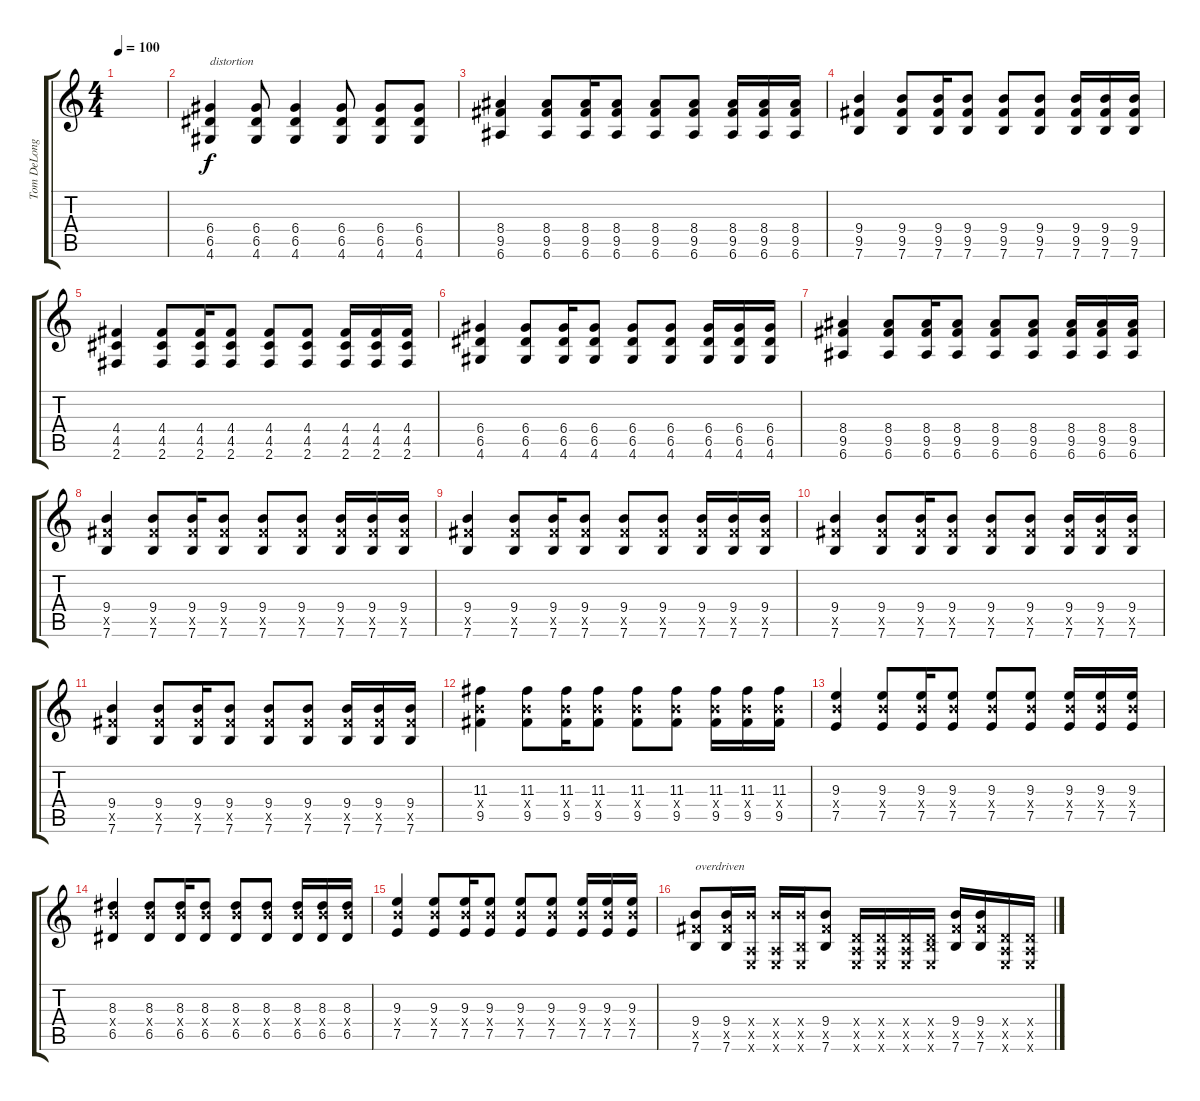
\track ("Tom DeLonge (E-Gitarre)" "Tom DeLong") {instrument overdrivenguitar}
\staff {score tabs}
\tuning (E4 B3 G3 D3 A2 E2) {hide}
\ts (4 4)
\tempo 100
\clef g2
\ks c
|
(6.4 6.5 4.6).4{txt "distortion" volume 16 instrument distortionguitar} (6.4 6.5 4.6).8 (6.4 6.5 4.6).4 (6.4 6.5 4.6).8 (6.4 6.5 4.6).8 (6.4 6.5 4.6).8 |
(8.4 9.5 6.6).4 (8.4 9.5 6.6).8 (8.4 9.5 6.6).16 (8.4 9.5 6.6).8 (8.4 9.5 6.6).8 (8.4 9.5 6.6).8 (8.4 9.5 6.6).16 (8.4 9.5 6.6).16 (8.4 9.5 6.6).16 |
(9.4 9.5 7.6).4 (9.4 9.5 7.6).8 (9.4 9.5 7.6).16 (9.4 9.5 7.6).8 (9.4 9.5 7.6).8 (9.4 9.5 7.6).8 (9.4 9.5 7.6).16 (9.4 9.5 7.6).16 (9.4 9.5 7.6).16 |
(4.4 4.5 2.6).4 (4.4 4.5 2.6).8 (4.4 4.5 2.6).16 (4.4 4.5 2.6).8 (4.4 4.5 2.6).8 (4.4 4.5 2.6).8 (4.4 4.5 2.6).16 (4.4 4.5 2.6).16 (4.4 4.5 2.6).16 |
(6.4 6.5 4.6).4 (6.4 6.5 4.6).8 (6.4 6.5 4.6).16 (6.4 6.5 4.6).8 (6.4 6.5 4.6).8 (6.4 6.5 4.6).8 (6.4 6.5 4.6).16 (6.4 6.5 4.6).16 (6.4 6.5 4.6).16 |
(8.4 9.5 6.6).4 (8.4 9.5 6.6).8 (8.4 9.5 6.6).16 (8.4 9.5 6.6).8 (8.4 9.5 6.6).8 (8.4 9.5 6.6).8 (8.4 9.5 6.6).16 (8.4 9.5 6.6).16 (8.4 9.5 6.6).16 |
(9.4 9.5{x} 7.6).4{volume 10 instrument electricguitarclean} (9.4 9.5{x} 7.6).8 (9.4 9.5{x} 7.6).16 (9.4 9.5{x} 7.6).8 (9.4 9.5{x} 7.6).8 (9.4 9.5{x} 7.6).8 (9.4 9.5{x} 7.6).16 (9.4 9.5{x} 7.6).16 (9.4 9.5{x} 7.6).16 |
(9.4 9.5{x} 7.6).4 (9.4 9.5{x} 7.6).8 (9.4 9.5{x} 7.6).16 (9.4 9.5{x} 7.6).8 (9.4 9.5{x} 7.6).8 (9.4 9.5{x} 7.6).8 (9.4 9.5{x} 7.6).16 (9.4 9.5{x} 7.6).16 (9.4 9.5{x} 7.6).16 |
(9.4 9.5{x} 7.6).4 (9.4 9.5{x} 7.6).8 (9.4 9.5{x} 7.6).16 (9.4 9.5{x} 7.6).8 (9.4 9.5{x} 7.6).8 (9.4 9.5{x} 7.6).8 (9.4 9.5{x} 7.6).16 (9.4 9.5{x} 7.6).16 (9.4 9.5{x} 7.6).16 |
(9.4 9.5{x} 7.6).4 (9.4 9.5{x} 7.6).8 (9.4 9.5{x} 7.6).16 (9.4 9.5{x} 7.6).8 (9.4 9.5{x} 7.6).8 (9.4 9.5{x} 7.6).8 (9.4 9.5{x} 7.6).16 (9.4 9.5{x} 7.6).16 (9.4 9.5{x} 7.6).16 |
(11.3 9.4{x} 9.5).4 (11.3 9.4{x} 9.5).8 (11.3 9.4{x} 9.5).16 (11.3 9.4{x} 9.5).8 (11.3 9.4{x} 9.5).8 (11.3 9.4{x} 9.5).8 (11.3 9.4{x} 9.5).16 (11.3 9.4{x} 9.5).16 (11.3 9.4{x} 9.5).16 |
(9.3 9.4{x} 7.5).4 (9.3 9.4{x} 7.5).8 (9.3 9.4{x} 7.5).16 (9.3 9.4{x} 7.5).8 (9.3 9.4{x} 7.5).8 (9.3 9.4{x} 7.5).8 (9.3 9.4{x} 7.5).16 (9.3 9.4{x} 7.5).16 (9.3 9.4{x} 7.5).16 |
(8.3 9.4{x} 6.5).4 (8.3 9.4{x} 6.5).8 (8.3 9.4{x} 6.5).16 (8.3 9.4{x} 6.5).8 (8.3 9.4{x} 6.5).8 (8.3 9.4{x} 6.5).8 (8.3 9.4{x} 6.5).16 (8.3 9.4{x} 6.5).16 (8.3 9.4{x} 6.5).16 |
(9.3 9.4{x} 7.5).4 (9.3 9.4{x} 7.5).8 (9.3 9.4{x} 7.5).16 (9.3 9.4{x} 7.5).8 (9.3 9.4{x} 7.5).8 (9.3 9.4{x} 7.5).8 (9.3 9.4{x} 7.5).16 (9.3 9.4{x} 7.5).16 (9.3 9.4{x} 7.5).16 |
(9.4 9.5{x} 7.6).8{txt "overdriven" volume 14 instrument overdrivenguitar} (9.4 9.5{x} 7.6).16 (9.4{x} 0.5{x} 0.6{x}).16 (9.4{x} 0.5{x} 0.6{x}).16 (9.4{x} 2.5{x} 0.6{x}).16 (9.4 9.5{x} 7.6).8 (0.4{x} 0.5{x} 0.6{x}).16 (0.4{x} 0.5{x} 0.6{x}).16 (0.4{x} 0.5{x} 0.6{x}).16 (0.4{x} 2.5{x} 0.6{x}).16 (9.4 9.5{x} 7.6).16 (9.4 9.5{x} 7.6).16 (0.4{x} 0.5{x} 0.6{x}).16 (0.4{x} 0.5{x} 0.6{x}).16
